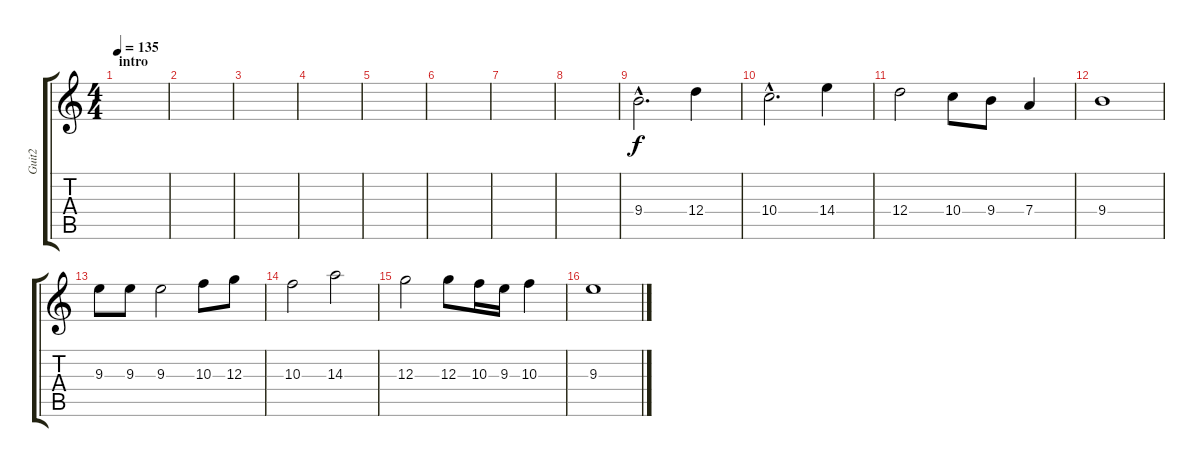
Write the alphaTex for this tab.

\track ("Guit2" "Guit2") {instrument acousticguitarsteel}
\staff {score tabs}
\tuning (E4 B3 G3 D3 A2 E2) {hide}
\ts (4 4)
\section ("" "intro")
\tempo 135
\clef g2
\ks c
|
|
|
|
|
|
|
|
9.4{hac}.2{d} 12.4.4 |
10.4{hac}.2{d} 14.4.4 |
12.4.2 10.4.8 9.4.8 7.4.4 |
9.4.1 |
9.3.8 9.3.8 9.3.2 10.3.8 12.3.8 |
10.3.2 14.3.2 |
12.3.2 12.3.8 10.3.16 9.3.16 10.3.4 |
9.3.1
